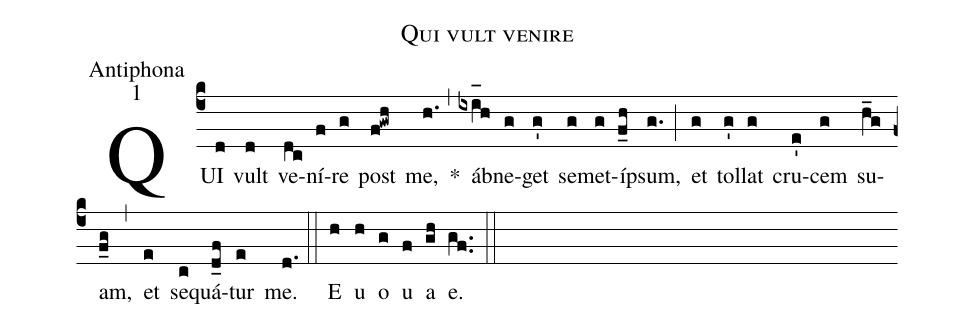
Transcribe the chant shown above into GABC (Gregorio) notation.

name:Qui vult venire;
office-part:Antiphona;
mode:1;
%%
(c4) QUI(d) vult(d) ve(dc)ní(f)re(g) post(f!gwh) me,(h.) *(,) áb(ixi_[oh:h]h)ne(g)get(g') se(g)met(g)í(f_h)psum,(g.) (;) et(g) tol(g')lat(g) cru(e')cem(g) su(h_g)am,(f_g) (,) et(e) se(c)quá(d_f)tur(e) me.(d.) (::) <eu>E(h) u(h) o(g) u(f) a(gh) e.</eu>(gf..) (::)
